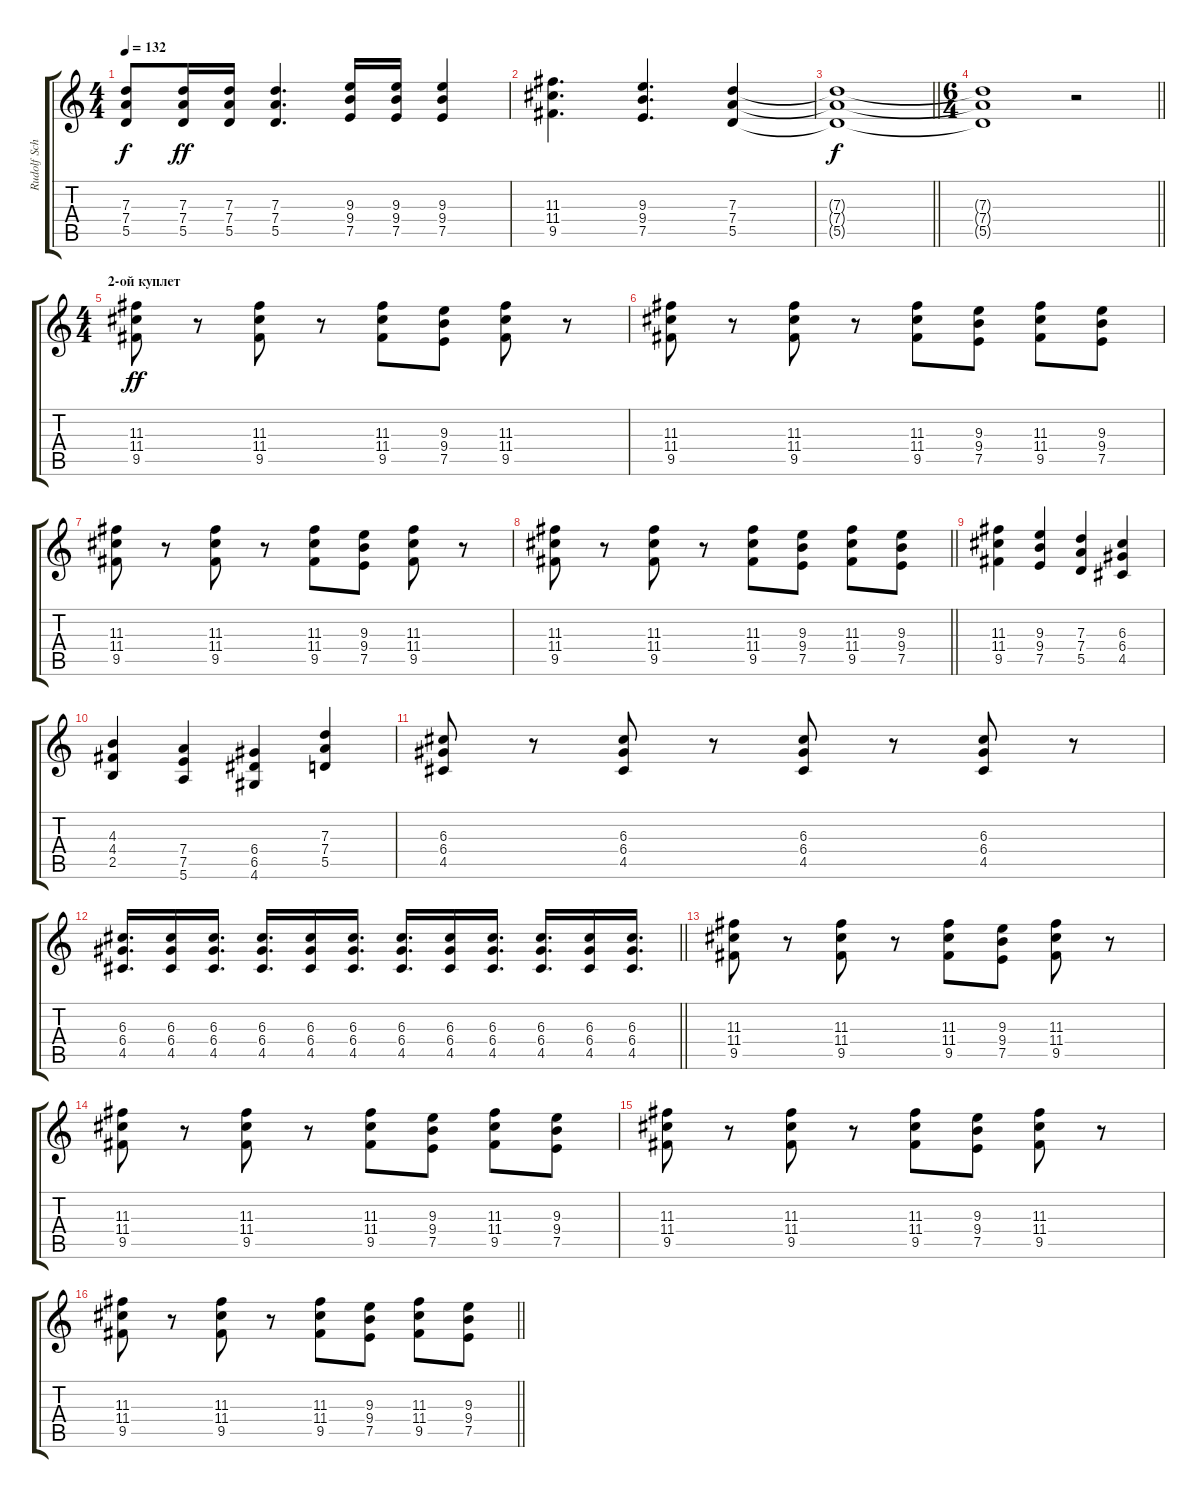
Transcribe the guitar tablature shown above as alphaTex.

\track ("Rudolf Schenker" "Rudolf Sch") {instrument overdrivenguitar}
\staff {score tabs}
\tuning (E4 B3 G3 D3 A2 E2) {hide}
\ts (4 4)
\tempo 132
\clef g2
\ks c
(7.3{t} 7.4{t} 5.5{t}).8{dy f} (7.3 7.4 5.5).16{dy ff} (7.3 7.4 5.5).16 (7.3 7.4 5.5).4{d} (9.3 9.4 7.5).16 (9.3 9.4 7.5).16 (9.3 9.4 7.5).4 |
(11.3 11.4 9.5).4{d} (9.3 9.4 7.5).4{d} (7.3 7.4 5.5).4 |
\barLineRight lightlight
(7.3{t} 7.4{t} 5.5{t}).1{dy f} |
\ts (6 4)
\barLineRight lightlight
(7.3{t} 7.4{t} 5.5{t}).1 r.2 |
\ts (4 4)
\section ("" "2-ой куплет")
(11.3 11.4 9.5).8{dy ff} r.8 (11.3 11.4 9.5).8 r.8 (11.3 11.4 9.5).8 (9.3 9.4 7.5).8 (11.3 11.4 9.5).8 r.8 |
(11.3 11.4 9.5).8 r.8 (11.3 11.4 9.5).8 r.8 (11.3 11.4 9.5).8 (9.3 9.4 7.5).8 (11.3 11.4 9.5).8 (9.3 9.4 7.5).8 |
(11.3 11.4 9.5).8 r.8 (11.3 11.4 9.5).8 r.8 (11.3 11.4 9.5).8 (9.3 9.4 7.5).8 (11.3 11.4 9.5).8 r.8 |
\barLineRight lightlight
(11.3 11.4 9.5).8 r.8 (11.3 11.4 9.5).8 r.8 (11.3 11.4 9.5).8 (9.3 9.4 7.5).8 (11.3 11.4 9.5).8 (9.3 9.4 7.5).8 |
(11.3 11.4 9.5).4 (9.3 9.4 7.5).4 (7.3 7.4 5.5).4 (6.3 6.4 4.5).4 |
(4.3 4.4 2.5).4 (7.4 7.5 5.6).4 (6.4 6.5 4.6).4 (7.3 7.4 5.5).4 |
(6.3 6.4 4.5).8 r.8 (6.3 6.4 4.5).8 r.8 (6.3 6.4 4.5).8 r.8 (6.3 6.4 4.5).8 r.8 |
\barLineRight lightlight
(6.3 6.4 4.5).16{d} (6.3 6.4 4.5).16 (6.3 6.4 4.5).16{d} (6.3 6.4 4.5).16{d} (6.3 6.4 4.5).16 (6.3 6.4 4.5).16{d} (6.3 6.4 4.5).16{d} (6.3 6.4 4.5).16 (6.3 6.4 4.5).16{d} (6.3 6.4 4.5).16{d} (6.3 6.4 4.5).16 (6.3 6.4 4.5).16{d} |
(11.3 11.4 9.5).8 r.8 (11.3 11.4 9.5).8 r.8 (11.3 11.4 9.5).8 (9.3 9.4 7.5).8 (11.3 11.4 9.5).8 r.8 |
(11.3 11.4 9.5).8 r.8 (11.3 11.4 9.5).8 r.8 (11.3 11.4 9.5).8 (9.3 9.4 7.5).8 (11.3 11.4 9.5).8 (9.3 9.4 7.5).8 |
(11.3 11.4 9.5).8 r.8 (11.3 11.4 9.5).8 r.8 (11.3 11.4 9.5).8 (9.3 9.4 7.5).8 (11.3 11.4 9.5).8 r.8 |
\barLineRight lightlight
(11.3 11.4 9.5).8 r.8 (11.3 11.4 9.5).8 r.8 (11.3 11.4 9.5).8 (9.3 9.4 7.5).8 (11.3 11.4 9.5).8 (9.3 9.4 7.5).8
